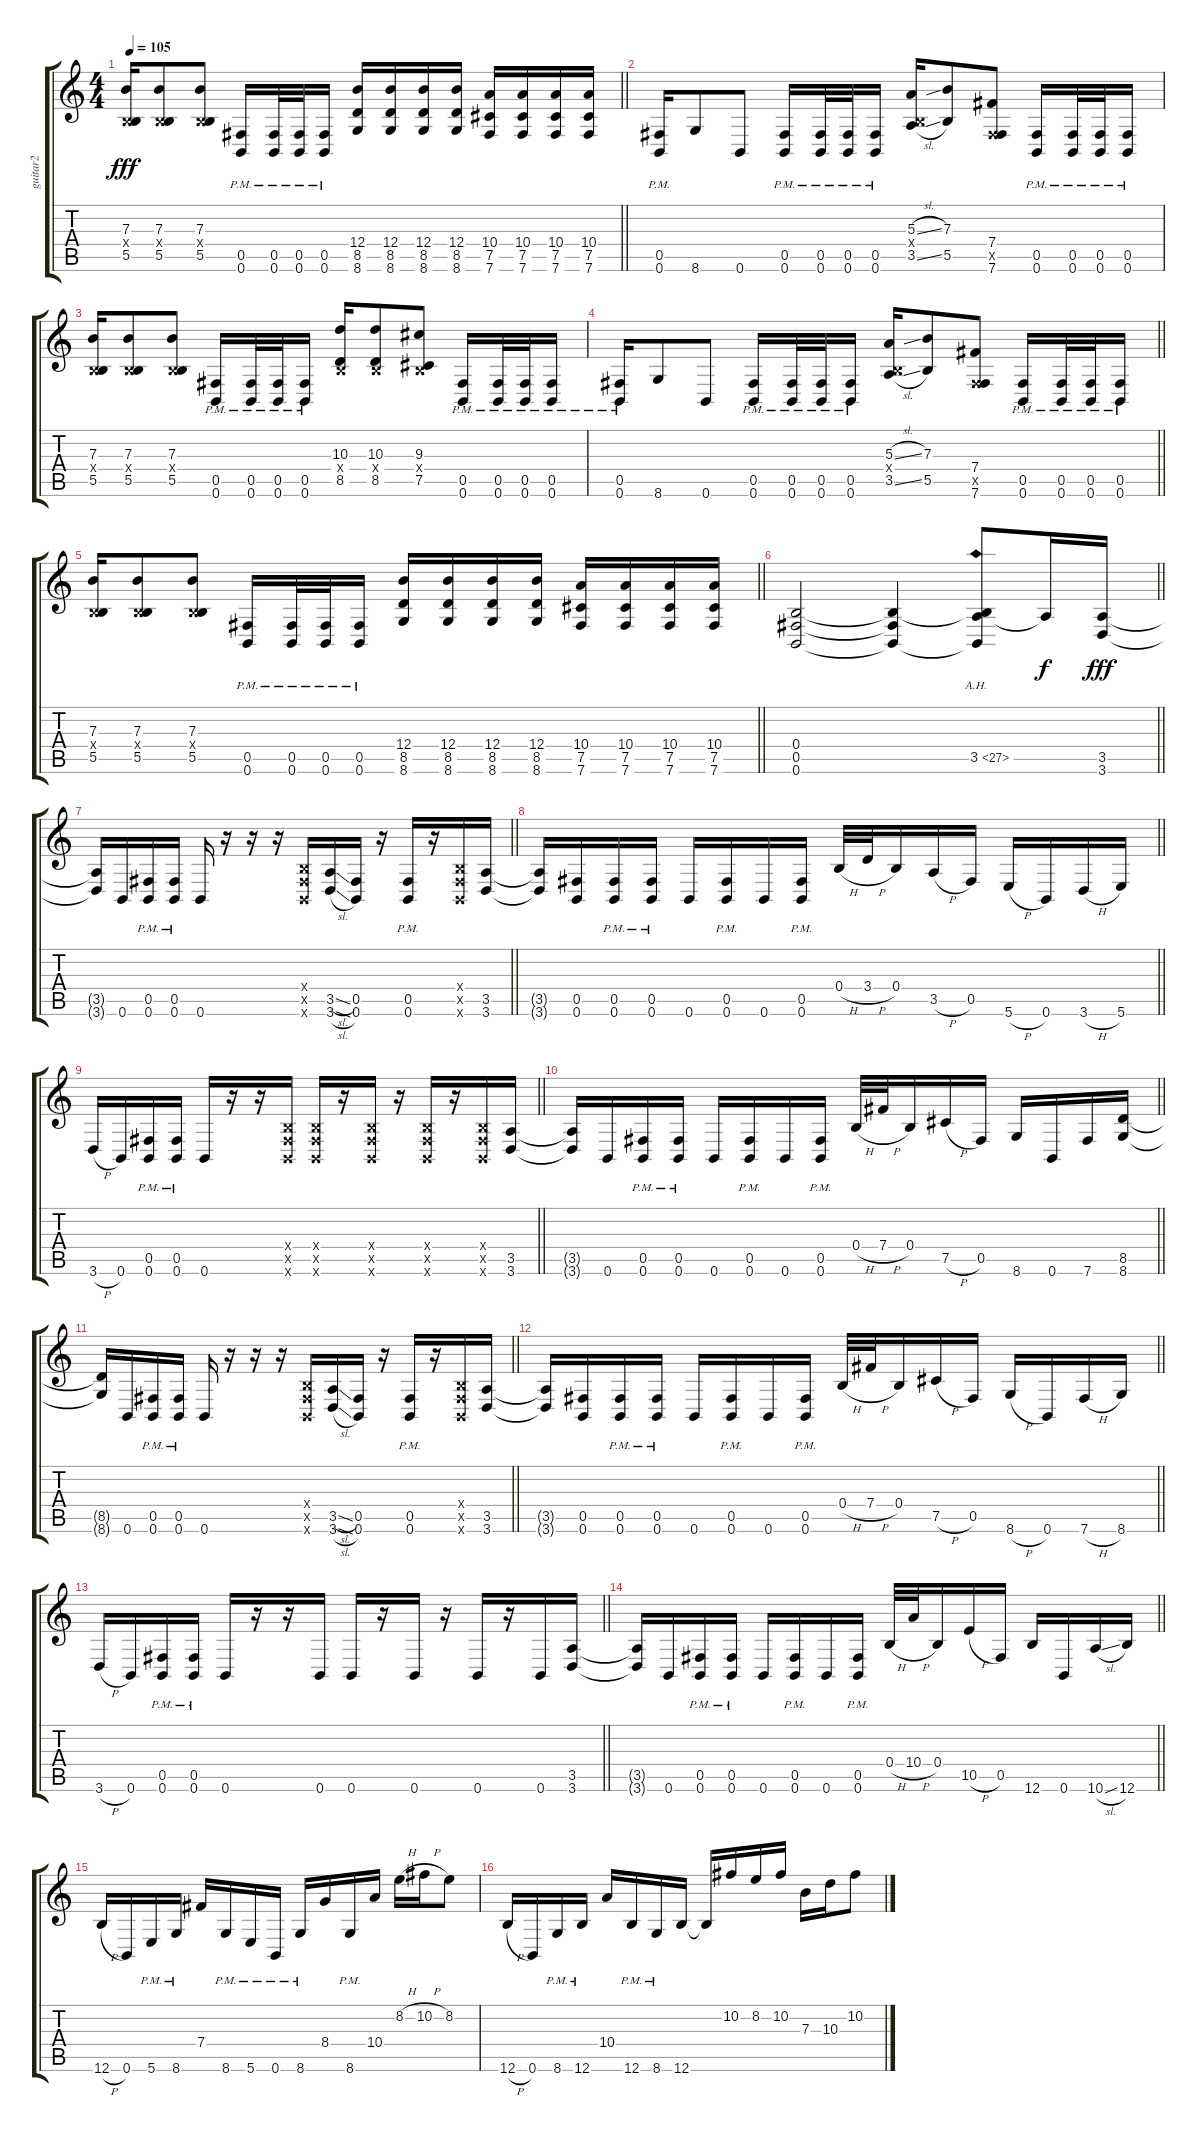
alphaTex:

\track ("guitar2" "guitar2") {instrument distortionguitar}
\staff {score tabs}
\tuning (Db4 Ab3 E3 B2 Gb2 B1) {hide}
\ts (4 4)
\tempo 105
\clef g2
\barLineRight lightlight
\ks c
(7.3 0.4{x} 5.5).16{dy fff} (7.3 0.4{x} 5.5).8 (7.3 0.4{x} 5.5).8 (0.5{pm} 0.6{pm}).16 (0.5{pm} 0.6{pm}).32 (0.5{pm} 0.6{pm}).32 (0.5{pm} 0.6{pm}).16 (12.4 8.5 8.6).16 (12.4 8.5 8.6).16 (12.4 8.5 8.6).16 (12.4 8.5 8.6).16 (10.4 7.5 7.6).16 (10.4 7.5 7.6).16 (10.4 7.5 7.6).16 (10.4 7.5 7.6).16 |
(0.5{pm} 0.6{pm}).16 8.6.8 0.6.8 (0.5{pm} 0.6{pm}).16 (0.5{pm} 0.6{pm}).32 (0.5{pm} 0.6{pm}).32 (0.5{pm} 0.6{pm}).16 (5.3{sl} 0.4{x} 3.5{sl}).16 (7.3 5.5).8 (7.4 0.5{x} 7.6).8 (0.5{pm} 0.6{pm}).16 (0.5{pm} 0.6{pm}).32 (0.5{pm} 0.6{pm}).32 (0.5{pm} 0.6{pm}).16 |
(7.3 0.4{x} 5.5).16 (7.3 0.4{x} 5.5).8 (7.3 0.4{x} 5.5).8 (0.5{pm} 0.6{pm}).16 (0.5{pm} 0.6{pm}).32 (0.5{pm} 0.6{pm}).32 (0.5{pm} 0.6{pm}).16 (10.3 0.4{x} 8.5).16 (10.3 0.4{x} 8.5).8 (9.3 0.4{x} 7.5).8 (0.5{pm} 0.6{pm}).16 (0.5{pm} 0.6{pm}).32 (0.5{pm} 0.6{pm}).32 (0.5{pm} 0.6{pm}).16 |
\barLineRight lightlight
(0.5{pm} 0.6{pm}).16 8.6.8 0.6.8 (0.5{pm} 0.6{pm}).16 (0.5{pm} 0.6{pm}).32 (0.5{pm} 0.6{pm}).32 (0.5{pm} 0.6{pm}).16 (5.3{sl} 0.4{x} 3.5{sl}).16 (7.3 5.5).8 (7.4 0.5{x} 7.6).8 (0.5{pm} 0.6{pm}).16 (0.5{pm} 0.6{pm}).32 (0.5{pm} 0.6{pm}).32 (0.5{pm} 0.6{pm}).16 |
\barLineRight lightlight
(7.3 0.4{x} 5.5).16 (7.3 0.4{x} 5.5).8 (7.3 0.4{x} 5.5).8 (0.5{pm} 0.6{pm}).16 (0.5{pm} 0.6{pm}).32 (0.5{pm} 0.6{pm}).32 (0.5{pm} 0.6{pm}).16 (12.4 8.5 8.6).16 (12.4 8.5 8.6).16 (12.4 8.5 8.6).16 (12.4 8.5 8.6).16 (10.4 7.5 7.6).16 (10.4 7.5 7.6).16 (10.4 7.5 7.6).16 (10.4 7.5 7.6).16 |
\barLineRight lightlight
(0.4 0.5 0.6).2 (0.4{t} 0.5{t} 0.6{t}).4 (0.4{t} 3.5{ah 24} 0.6{t}).8 3.5{t}.16{dy f} (3.5 3.6).16{dy fff} |
\section ("" "")
\barLineRight lightlight
(3.5{t} 3.6{t}).16 0.6.16 (0.5{pm} 0.6{pm}).16 (0.5{pm} 0.6{pm}).16 0.6.16 r.16 r.16 r.16 (0.4{x} 0.5{x} 0.6{x}).16 (3.5{sl} 3.6{sl}).16 (0.5 0.6).16 r.16 (0.5{pm} 0.6{pm}).16 r.16 (0.4{x} 0.5{x} 0.6{x}).16 (3.5 3.6).16 |
\barLineRight lightlight
(3.5{t} 3.6{t}).16 (0.5 0.6).16 (0.5{pm} 0.6{pm}).16 (0.5{pm} 0.6{pm}).16 0.6.16 (0.5{pm} 0.6{pm}).16 0.6.16 (0.5{pm} 0.6{pm}).16 0.4{h}.32 3.4{h}.32 0.4.16 3.5{h}.16 0.5.16 5.6{h}.16 0.6.16 3.6{h}.16 5.6.16 |
\barLineRight lightlight
3.6{h}.16 0.6.16 (0.5{pm} 0.6{pm}).16 (0.5{pm} 0.6{pm}).16 0.6.16 r.16 r.16 (0.4{x} 0.5{x} 0.6{x}).16 (0.4{x} 0.5{x} 0.6{x}).16 r.16 (0.4{x} 0.5{x} 0.6{x}).16 r.16 (0.4{x} 0.5{x} 0.6{x}).16 r.16 (0.4{x} 0.5{x} 0.6{x}).16 (3.5 3.6).16 |
\barLineRight lightlight
(3.5{t} 3.6{t}).16 0.6.16 (0.5{pm} 0.6{pm}).16 (0.5{pm} 0.6{pm}).16 0.6.16 (0.5{pm} 0.6{pm}).16 0.6.16 (0.5{pm} 0.6{pm}).16 0.4{h}.32 7.4{h}.32 0.4.16 7.5{h}.16 0.5.16 8.6.16 0.6.16 7.6.16 (8.5 8.6).16 |
\barLineRight lightlight
(8.5{t} 8.6{t}).16 0.6.16 (0.5{pm} 0.6{pm}).16 (0.5{pm} 0.6{pm}).16 0.6.16 r.16 r.16 r.16 (0.4{x} 0.5{x} 0.6{x}).16 (3.5{sl} 3.6{sl}).16 (0.5 0.6).16 r.16 (0.5{pm} 0.6{pm}).16 r.16 (0.4{x} 0.5{x} 0.6{x}).16 (3.5 3.6).16 |
\barLineRight lightlight
(3.5{t} 3.6{t}).16 (0.5 0.6).16 (0.5{pm} 0.6{pm}).16 (0.5{pm} 0.6{pm}).16 0.6.16 (0.5{pm} 0.6{pm}).16 0.6.16 (0.5{pm} 0.6{pm}).16 0.4{h}.32 7.4{h}.32 0.4.16 7.5{h}.16 0.5.16 8.6{h}.16 0.6.16 7.6{h}.16 8.6.16 |
\barLineRight lightlight
3.6{h}.16 0.6.16 (0.5{pm} 0.6{pm}).16 (0.5{pm} 0.6{pm}).16 0.6.16 r.16 r.16 0.6.16 0.6.16 r.16 0.6.16 r.16 0.6.16 r.16 0.6.16 (3.5 3.6).16 |
\barLineRight lightlight
(3.5{t} 3.6{t}).16 0.6.16 (0.5{pm} 0.6{pm}).16 (0.5{pm} 0.6{pm}).16 0.6.16 (0.5{pm} 0.6{pm}).16 0.6.16 (0.5{pm} 0.6{pm}).16 0.4{h}.32 10.4{h}.32 0.4.16 10.5{h}.16 0.5.16 12.6.16 0.6.16 10.6{sl}.16 12.6.16 |
\section ("" "")
12.6{h}.16 0.6.16 5.6{pm}.16 8.6{pm}.16 7.4.16 8.6{pm}.16 5.6{pm}.16 0.6{pm}.16 8.6{pm}.16 8.4.16 8.6{pm}.16 10.4.16 8.2{h}.16 10.2{h}.16 8.2.8 |
12.6{h}.16 0.6.16 8.6{pm}.16 12.6{pm}.16 10.4.16 12.6{pm}.16 8.6{pm}.16 12.6.16 12.6{t}.16 10.2.16 8.2.16 10.2.16 7.3.16 10.3.16 10.2.8
